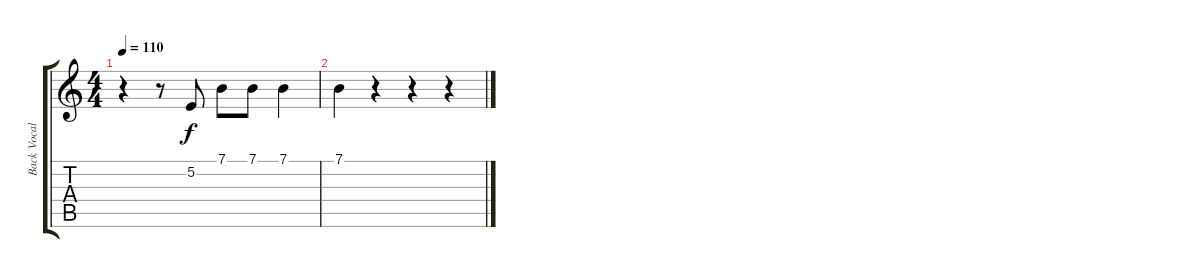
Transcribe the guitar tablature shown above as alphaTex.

\track ("Back Vocals" "Back Vocal") {instrument tenorsax}
\staff {score tabs}
\tuning (E4 B3 G3 D3 A2 E2) {hide}
\ts (4 4)
\tempo 110
\clef g2
\ks c
r.4{dy f} r.8 5.2.8 7.1.8 7.1.8 7.1.4 |
7.1.4 r.4 r.4 r.4
